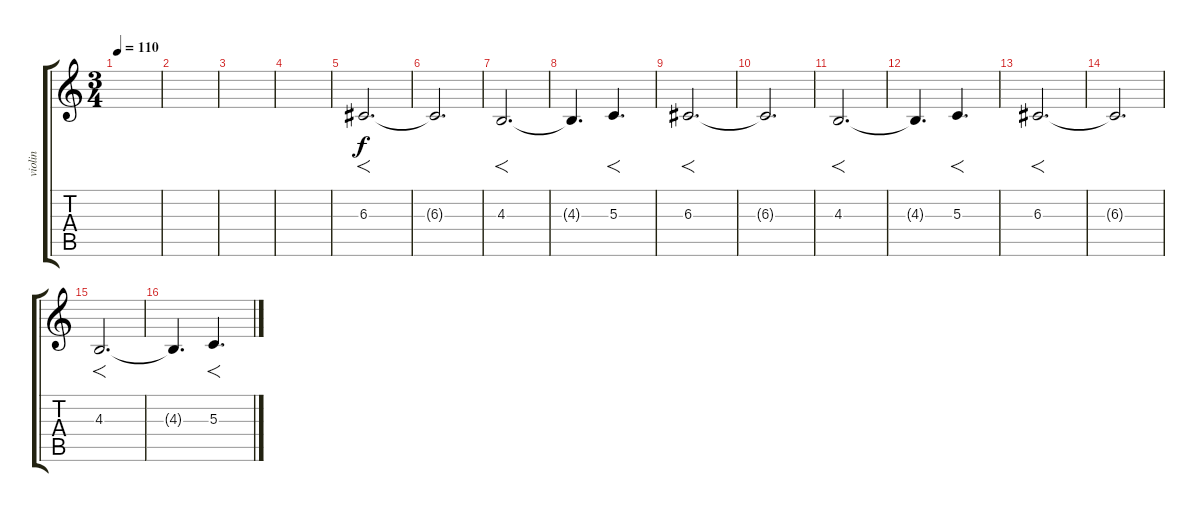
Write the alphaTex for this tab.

\track ("violin" "violin") {instrument violin}
\staff {score tabs}
\tuning (E4 B3 G3 D3 A2 E2) {hide}
\ts (3 4)
\tempo 110
\clef g2
\ks c
|
|
|
|
6.3.2{f d} |
6.3{t}.2{d} |
4.3.2{f d} |
4.3{t}.4{d} 5.3.4{f d} |
6.3.2{f d} |
6.3{t}.2{d} |
4.3.2{f d} |
4.3{t}.4{d} 5.3.4{f d} |
6.3.2{f d} |
6.3{t}.2{d} |
4.3.2{f d} |
4.3{t}.4{d} 5.3.4{f d}
